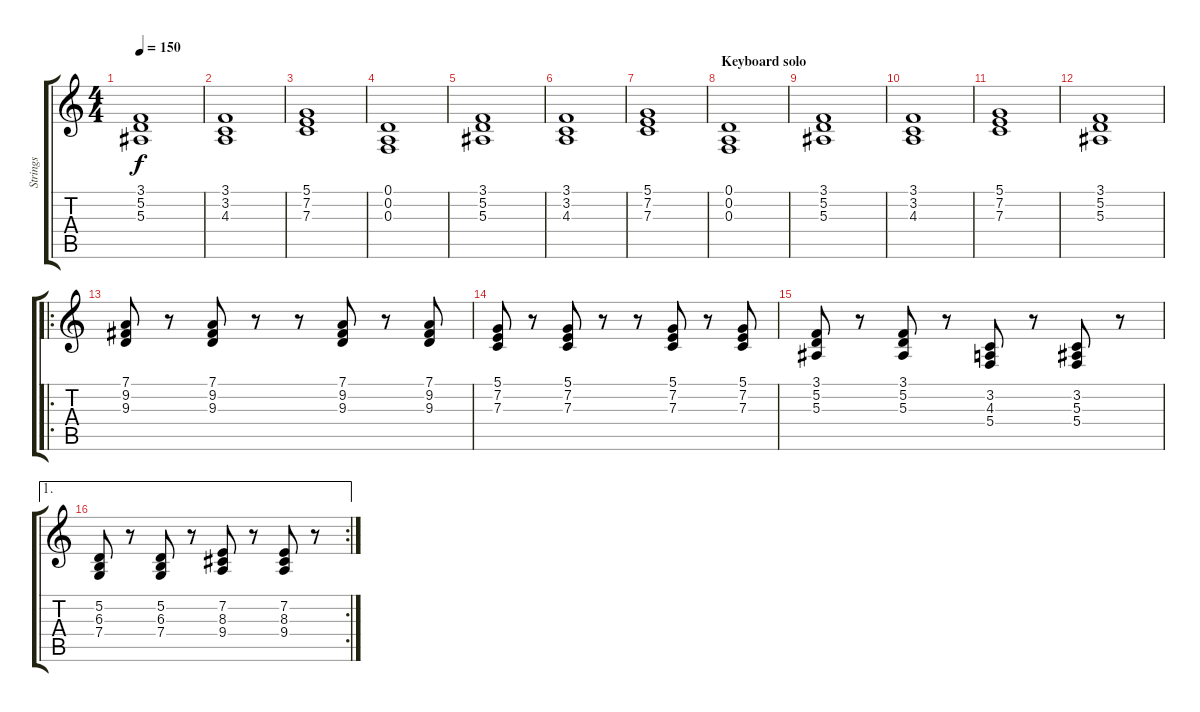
\track ("Strings" "Strings") {instrument stringensemble1}
\staff {score tabs}
\tuning (D4 A3 F3 C3 G2 D2) {hide}
\ts (4 4)
\tempo 150
\clef g2
\ks c
(3.1 5.2 5.3).1{dy f} |
(3.1 3.2 4.3).1 |
(5.1 7.2 7.3).1 |
(0.1 0.2 0.3).1 |
(3.1 5.2 5.3).1 |
(3.1 3.2 4.3).1 |
(5.1 7.2 7.3).1 |
\section ("" "Keyboard solo")
(0.1 0.2 0.3).1 |
(3.1 5.2 5.3).1 |
(3.1 3.2 4.3).1 |
(5.1 7.2 7.3).1 |
(3.1 5.2 5.3).1 |
\ro
(7.1 9.2 9.3).8 r.8 (7.1 9.2 9.3).8 r.8 r.8 (7.1 9.2 9.3).8 r.8 (7.1 9.2 9.3).8 |
(5.1 7.2 7.3).8 r.8 (5.1 7.2 7.3).8 r.8 r.8 (5.1 7.2 7.3).8 r.8 (5.1 7.2 7.3).8 |
(3.1 5.2 5.3).8 r.8 (3.1 5.2 5.3).8 r.8 (3.2 4.3 5.4).8 r.8 (3.2 5.3 5.4).8 r.8 |
\ae 1
\rc 2
(5.2 6.3 7.4).8 r.8 (5.2 6.3 7.4).8 r.8 (7.2 8.3 9.4).8 r.8 (7.2 8.3 9.4).8 r.8
